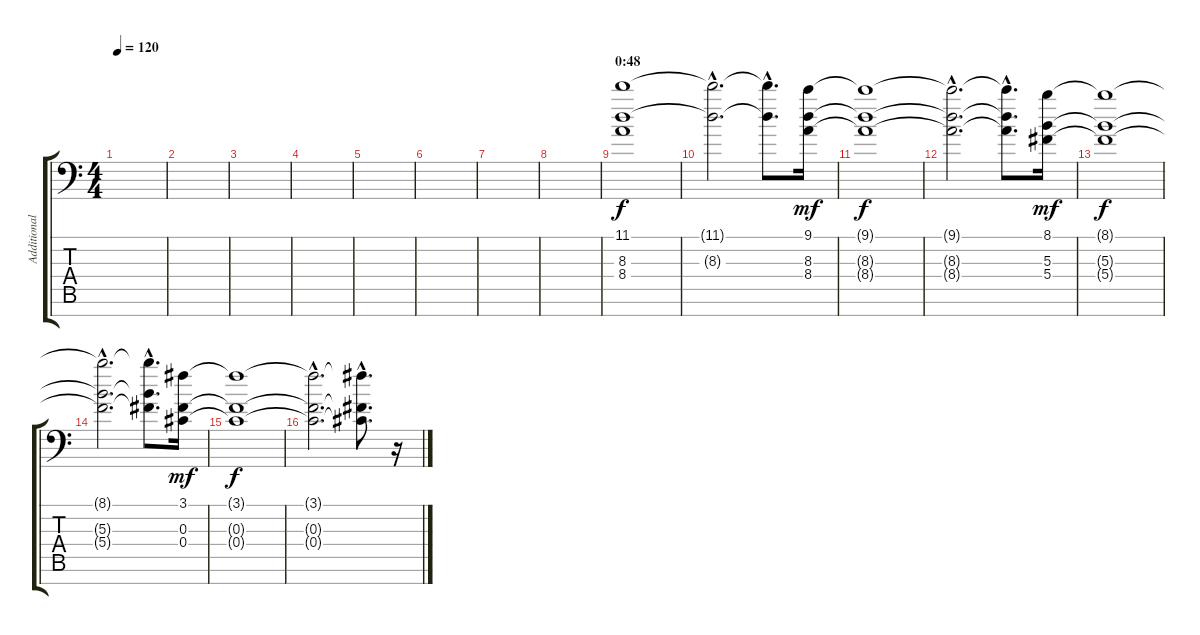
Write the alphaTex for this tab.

\track ("Additional / Solo Guitar" "Additional") {instrument distortionguitar}
\staff {score tabs}
\tuning (Eb4 Bb3 Gb3 Db3 Ab2 Eb2 Bb1) {hide}
\ts (4 4)
\tempo 120
\clef f4
\ks c
|
|
|
|
|
|
|
|
\section ("" "0:48")
(11.1 8.3 8.4).1{volume 9 instrument electricguitarjazz} |
(11.1{hac t} 8.3{hac t}).2{d dy f} (11.1{hac t} 8.3{hac t}).8{d} (9.1 8.3 8.4).16{dy mf} |
(9.1{t} 8.3{t} 8.4{t}).1{dy f} |
(9.1{hac t} 8.3{hac t} 8.4{hac t}).2{d} (9.1{hac t} 8.3{hac t} 8.4{hac t}).8{d} (8.1 5.3 5.4).16{dy mf} |
(8.1{t} 5.3{t} 5.4{t}).1{dy f} |
(8.1{hac t} 5.3{hac t} 5.4{hac t}).2{d} (8.1{hac t} 5.3{hac t} 5.4{hac t}).8{d} (3.1 0.3 0.4).16{dy mf} |
(3.1{t} 0.3{t} 0.4{t}).1{dy f} |
(3.1{hac t} 0.3{hac t} 0.4{hac t}).2{d} (3.1{hac t} 0.3{hac t} 0.4{hac t}).8{d} r.16
